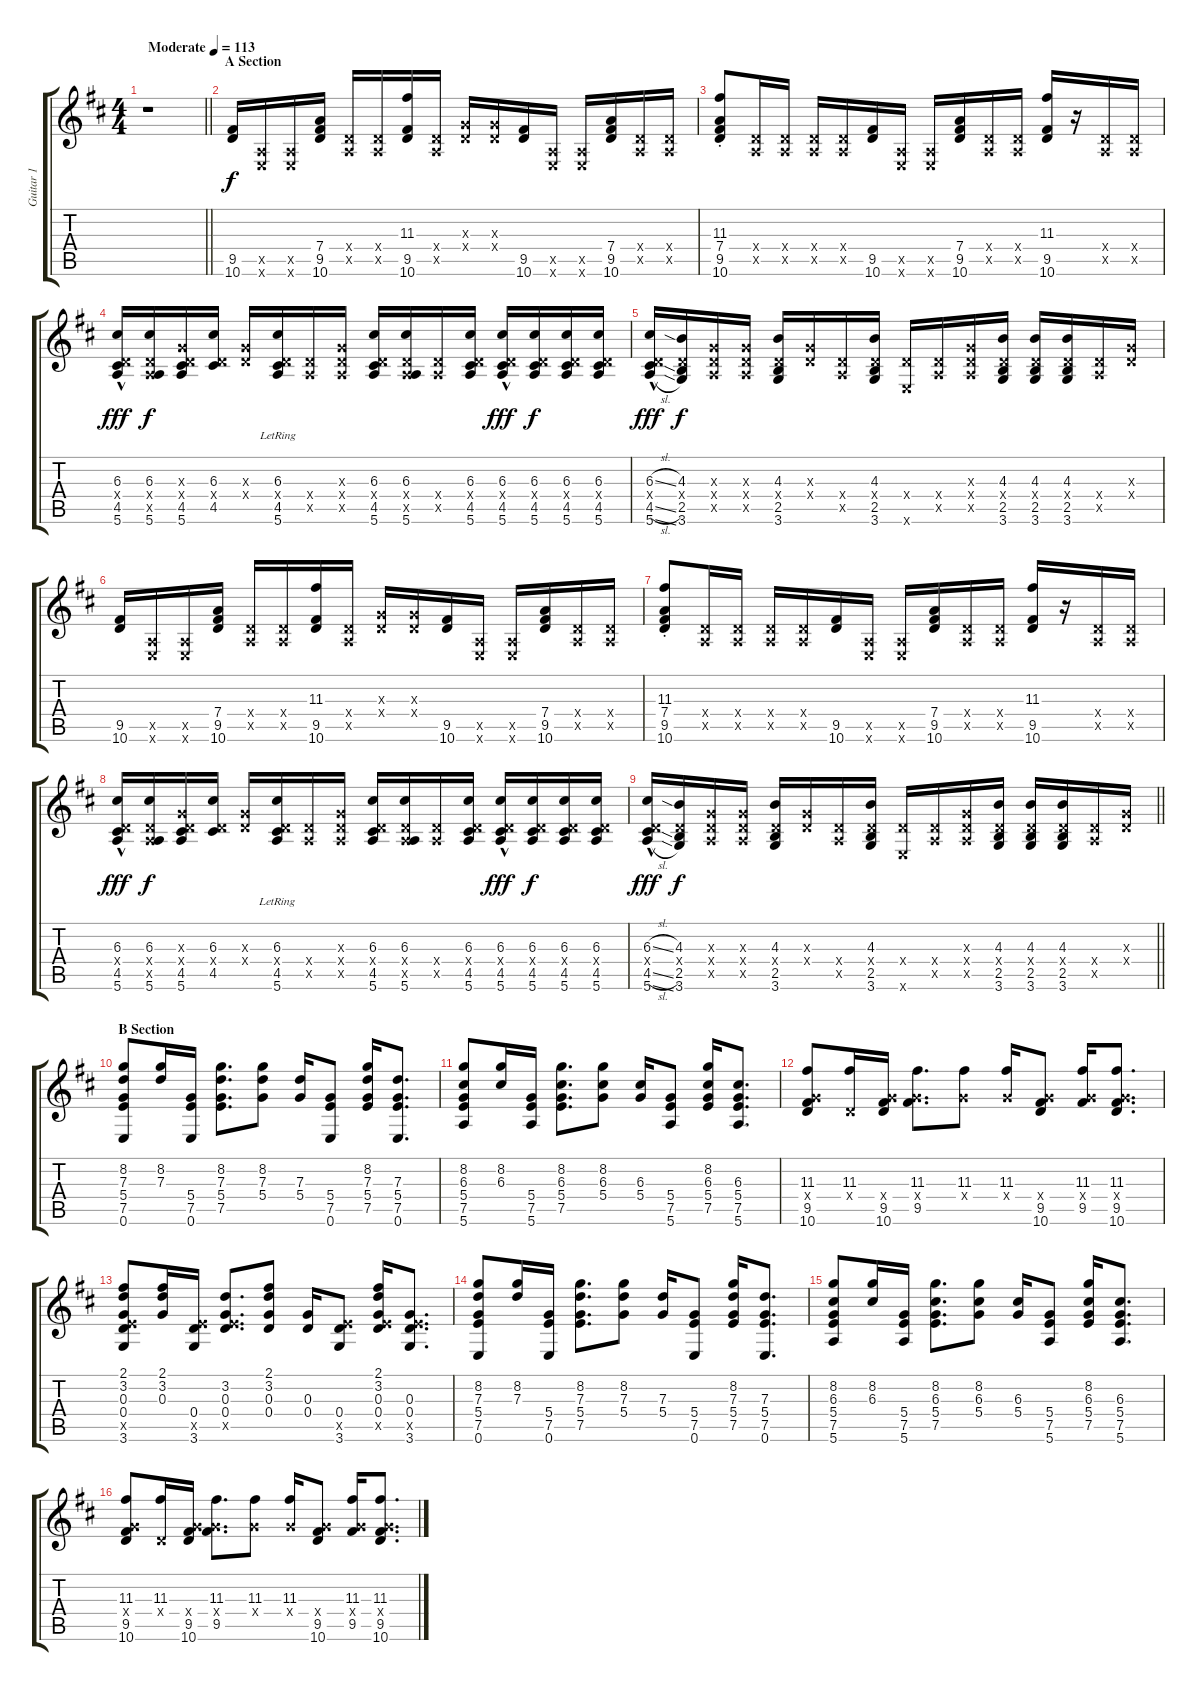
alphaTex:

\track ("Guitar 1" "Guitar 1") {instrument acousticguitarsteel}
\staff {score tabs}
\tuning (E4 B3 G3 D3 A2 E2) {hide}
\ts (4 4)
\tempo (113 "Moderate")
\clef g2
\barLineRight lightlight
\ks d
r.1{dy f instrument acousticguitarsteel} |
\section ("" "A Section")
(9.5 10.6).16 (0.5{x} 0.6{x}).16 (0.5{x} 0.6{x}).16 (7.4 9.5 10.6).16 (0.4{x} 0.5{x}).16 (0.4{x} 0.5{x}).16 (11.3 9.5 10.6).16 (0.4{x} 0.5{x}).16 (0.3{x} 0.4{x}).16 (0.3{x} 0.4{x}).16 (9.5 10.6).16 (0.5{x} 0.6{x}).16 (0.5{x} 0.6{x}).16 (7.4 9.5 10.6).16 (0.4{x} 0.5{x}).16 (0.4{x} 0.5{x}).16 |
(11.3{st} 7.4{st} 9.5{st} 10.6{st}).8 (0.4{x} 0.5{x}).16 (0.4{x} 0.5{x}).16 (0.4{x} 0.5{x}).16 (0.4{x} 0.5{x}).16 (9.5 10.6).16 (0.5{x} 0.6{x}).16 (0.5{x} 0.6{x}).16 (7.4 9.5 10.6).16 (0.4{x} 0.5{x}).16 (0.4{x} 0.5{x}).16 (11.3 9.5 10.6).16 r.16 (0.4{x} 0.5{x}).16 (0.4{x} 0.5{x}).16 |
(6.3{hac} 0.4{x} 4.5{hac} 5.6{hac}).16{dy fff} (6.3 0.4{x} 0.5{x} 5.6).16{dy f} (0.3{x} 0.4{x} 4.5 5.6).16 (6.3 0.4{x} 4.5).16 (0.3{x} 0.4{x}).16 (6.3{lr} 0.4{x} 4.5 5.6).16 (0.4{x} 0.5{x}).16 (0.3{x} 0.4{x} 0.5{x}).16 (6.3 0.4{x} 4.5 5.6).16 (6.3 0.4{x} 0.5{x} 5.6).16 (0.4{x} 0.5{x}).16 (6.3 0.4{x} 4.5 5.6).16 (6.3{hac} 0.4{x} 4.5{hac} 5.6{hac}).16{dy fff} (6.3 0.4{x} 4.5 5.6).16{dy f} (6.3 0.4{x} 4.5 5.6).16 (6.3 0.4{x} 4.5 5.6).16 |
(6.3{sl hac} 0.4{x} 4.5{sl hac} 5.6{sl hac}).16{dy fff} (4.3 0.4{x} 2.5 3.6).16{dy f} (0.3{x} 0.4{x} 0.5{x}).16 (0.3{x} 0.4{x} 0.5{x}).16 (4.3 0.4{x} 2.5 3.6).16 (0.3{x} 0.4{x}).16 (0.4{x} 0.5{x}).16 (4.3 0.4{x} 2.5 3.6).16 (0.4{x} 0.6{x}).16 (0.4{x} 0.5{x}).16 (0.3{x} 0.4{x} 0.5{x}).16 (4.3 0.4{x} 2.5 3.6).16 (4.3 0.4{x} 2.5 3.6).16 (4.3 0.4{x} 2.5 3.6).16 (0.4{x} 0.5{x}).16 (0.3{x} 0.4{x}).16 |
(9.5 10.6).16 (0.5{x} 0.6{x}).16 (0.5{x} 0.6{x}).16 (7.4 9.5 10.6).16 (0.4{x} 0.5{x}).16 (0.4{x} 0.5{x}).16 (11.3 9.5 10.6).16 (0.4{x} 0.5{x}).16 (0.3{x} 0.4{x}).16 (0.3{x} 0.4{x}).16 (9.5 10.6).16 (0.5{x} 0.6{x}).16 (0.5{x} 0.6{x}).16 (7.4 9.5 10.6).16 (0.4{x} 0.5{x}).16 (0.4{x} 0.5{x}).16 |
(11.3{st} 7.4{st} 9.5{st} 10.6{st}).8 (0.4{x} 0.5{x}).16 (0.4{x} 0.5{x}).16 (0.4{x} 0.5{x}).16 (0.4{x} 0.5{x}).16 (9.5 10.6).16 (0.5{x} 0.6{x}).16 (0.5{x} 0.6{x}).16 (7.4 9.5 10.6).16 (0.4{x} 0.5{x}).16 (0.4{x} 0.5{x}).16 (11.3 9.5 10.6).16 r.16 (0.4{x} 0.5{x}).16 (0.4{x} 0.5{x}).16 |
(6.3{hac} 0.4{x} 4.5{hac} 5.6{hac}).16{dy fff} (6.3 0.4{x} 0.5{x} 5.6).16{dy f} (0.3{x} 0.4{x} 4.5 5.6).16 (6.3 0.4{x} 4.5).16 (0.3{x} 0.4{x}).16 (6.3{lr} 0.4{x} 4.5 5.6).16 (0.4{x} 0.5{x}).16 (0.3{x} 0.4{x} 0.5{x}).16 (6.3 0.4{x} 4.5 5.6).16 (6.3 0.4{x} 0.5{x} 5.6).16 (0.4{x} 0.5{x}).16 (6.3 0.4{x} 4.5 5.6).16 (6.3{hac} 0.4{x} 4.5{hac} 5.6{hac}).16{dy fff} (6.3 0.4{x} 4.5 5.6).16{dy f} (6.3 0.4{x} 4.5 5.6).16 (6.3 0.4{x} 4.5 5.6).16 |
\barLineRight lightlight
(6.3{sl hac} 0.4{x} 4.5{sl hac} 5.6{sl hac}).16{dy fff} (4.3 0.4{x} 2.5 3.6).16{dy f} (0.3{x} 0.4{x} 0.5{x}).16 (0.3{x} 0.4{x} 0.5{x}).16 (4.3 0.4{x} 2.5 3.6).16 (0.3{x} 0.4{x}).16 (0.4{x} 0.5{x}).16 (4.3 0.4{x} 2.5 3.6).16 (0.4{x} 0.6{x}).16 (0.4{x} 0.5{x}).16 (0.3{x} 0.4{x} 0.5{x}).16 (4.3 0.4{x} 2.5 3.6).16 (4.3 0.4{x} 2.5 3.6).16 (4.3 0.4{x} 2.5 3.6).16 (0.4{x} 0.5{x}).16 (0.3{x} 0.4{x}).16 |
\section ("" "B Section")
(8.2 7.3 5.4 7.5 0.6).8{volume 6} (8.2 7.3).16 (5.4 7.5 0.6).16 (8.2 7.3 5.4 7.5).8{d} (8.2 7.3 5.4).8 (7.3 5.4).16 (5.4 7.5 0.6).8 (8.2 7.3 5.4 7.5).16 (7.3 5.4 7.5 0.6).8{d} |
(8.2 6.3 5.4 7.5 5.6).8 (8.2 6.3).16 (5.4 7.5 5.6).16 (8.2 6.3 5.4 7.5).8{d} (8.2 6.3 5.4).8 (6.3 5.4).16 (5.4 7.5 5.6).8 (8.2 6.3 5.4 7.5).16 (6.3 5.4 7.5 5.6).8{d} |
(11.3 5.4{x} 9.5 10.6).8 (11.3 0.4{x}).16 (5.4{x} 9.5 10.6).16 (11.3 5.4{x} 9.5).8{d} (11.3 5.4{x}).8 (11.3 5.4{x}).16 (5.4{x} 9.5 10.6).8 (11.3 5.4{x} 9.5).16 (11.3 5.4{x} 9.5 10.6).8{d} |
(2.1 3.2 0.3 0.4 7.5{x} 3.6).8 (2.1 3.2 0.3).16 (0.4 7.5{x} 3.6).16 (3.2 0.3 0.4 7.5{x}).8{d} (2.1 3.2 0.3 0.4).8 (0.3 0.4).16 (0.4 7.5{x} 3.6).8 (2.1 3.2 0.3 0.4 7.5{x}).16 (0.3 0.4 7.5{x} 3.6).8{d} |
(8.2 7.3 5.4 7.5 0.6).8 (8.2 7.3).16 (5.4 7.5 0.6).16 (8.2 7.3 5.4 7.5).8{d} (8.2 7.3 5.4).8 (7.3 5.4).16 (5.4 7.5 0.6).8 (8.2 7.3 5.4 7.5).16 (7.3 5.4 7.5 0.6).8{d} |
(8.2 6.3 5.4 7.5 5.6).8 (8.2 6.3).16 (5.4 7.5 5.6).16 (8.2 6.3 5.4 7.5).8{d} (8.2 6.3 5.4).8 (6.3 5.4).16 (5.4 7.5 5.6).8 (8.2 6.3 5.4 7.5).16 (6.3 5.4 7.5 5.6).8{d} |
(11.3 5.4{x} 9.5 10.6).8 (11.3 0.4{x}).16 (5.4{x} 9.5 10.6).16 (11.3 5.4{x} 9.5).8{d} (11.3 5.4{x}).8 (11.3 5.4{x}).16 (5.4{x} 9.5 10.6).8 (11.3 5.4{x} 9.5).16 (11.3 5.4{x} 9.5 10.6).8{d}
